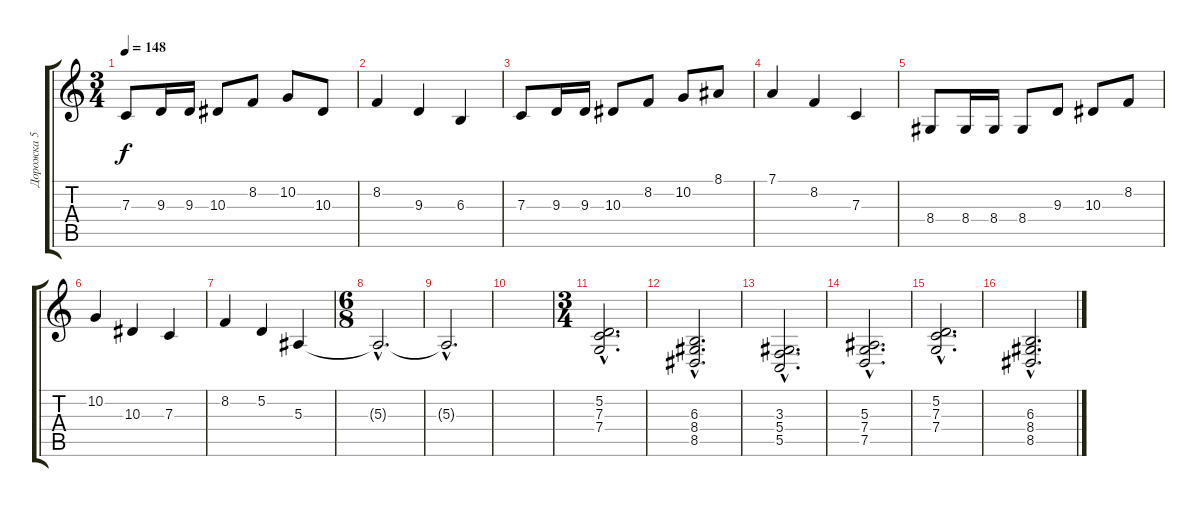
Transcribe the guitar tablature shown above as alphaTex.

\track ("Дорожка 5" "Дорожка 5") {instrument lead2sawtooth}
\staff {score tabs}
\tuning (D4 A3 F3 C3 G2 D2) {hide}
\ts (3 4)
\tempo 148
\clef g2
\ks c
7.3.8{dy f} 9.3.16 9.3.16 10.3.8 8.2.8 10.2.8 10.3.8 |
8.2.4 9.3.4 6.3.4 |
7.3.8 9.3.16 9.3.16 10.3.8 8.2.8 10.2.8 8.1.8 |
7.1.4 8.2.4 7.3.4 |
8.4.8 8.4.16 8.4.16 8.4.8 9.3.8 10.3.8 8.2.8 |
10.2.4 10.3.4 7.3.4 |
8.2.4 5.2.4 5.3.4 |
\ts (6 8)
5.3{hac t}.2{d} |
5.3{hac t}.2{d} |
|
\ts (3 4)
(5.2{hac} 7.3{hac} 7.4{hac}).2{d volume 16 instrument pad8sweep} |
(6.3{hac} 8.4{hac} 8.5{hac}).2{d} |
(3.3{hac} 5.4{hac} 5.5{hac}).2{d} |
(5.3{hac} 7.4{hac} 7.5{hac}).2{d} |
(5.2{hac} 7.3{hac} 7.4{hac}).2{d volume 16 instrument pad8sweep} |
(6.3{hac} 8.4{hac} 8.5{hac}).2{d}
